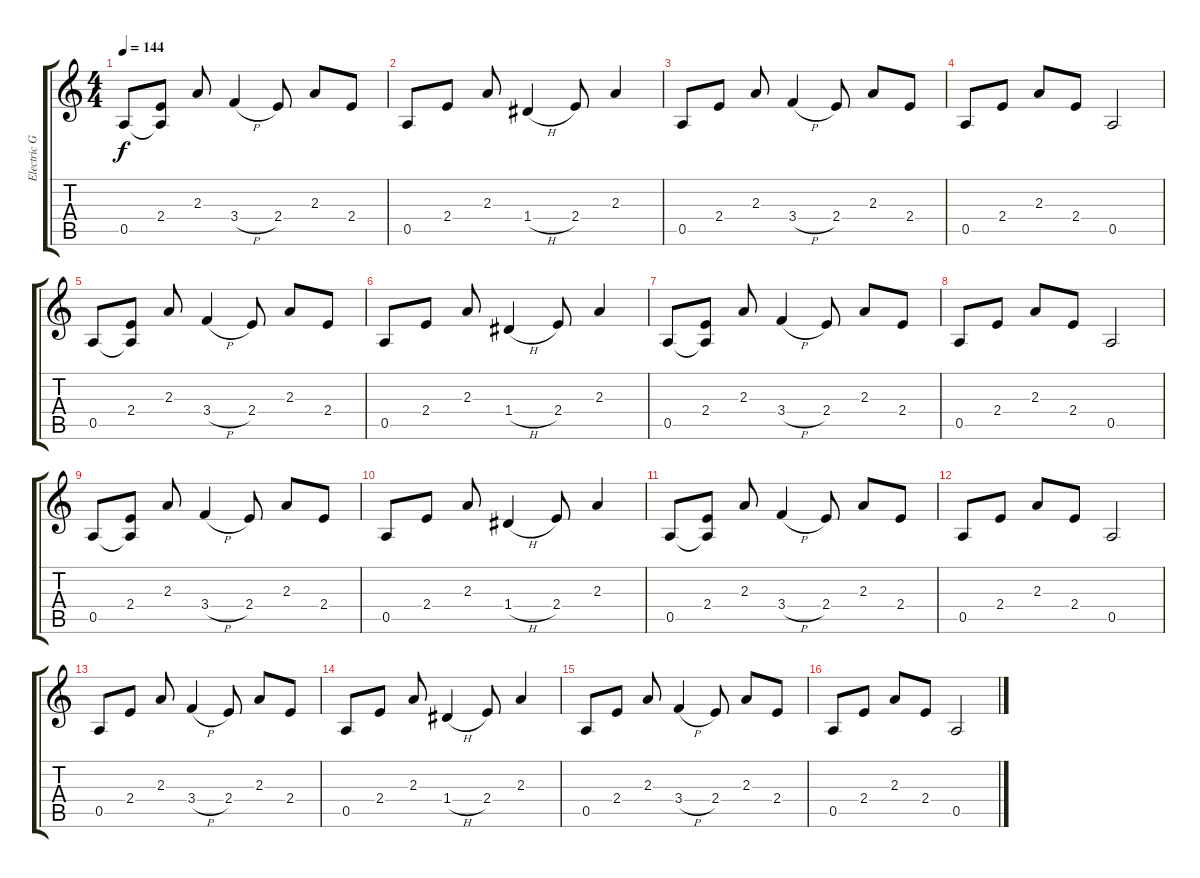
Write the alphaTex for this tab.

\track ("Electric Guitar" "Electric G") {instrument electricguitarclean}
\staff {score tabs}
\tuning (E4 B3 G3 D3 A2 E2) {hide}
\ts (4 4)
\tempo 144
\clef g2
\ks c
0.5.8{dy f instrument electricguitarclean} (2.4 0.5{t}).8 2.3.8 3.4{h}.4 2.4.8 2.3.8 2.4.8 |
0.5.8 2.4.8 2.3.8 1.4{h}.4 2.4.8 2.3.4 |
0.5.8 2.4.8 2.3.8 3.4{h}.4 2.4.8 2.3.8 2.4.8 |
0.5.8 2.4.8 2.3.8 2.4.8 0.5.2 |
0.5.8 (2.4 0.5{t}).8 2.3.8 3.4{h}.4 2.4.8 2.3.8 2.4.8 |
0.5.8 2.4.8 2.3.8 1.4{h}.4 2.4.8 2.3.4 |
0.5.8 (2.4 0.5{t}).8 2.3.8 3.4{h}.4 2.4.8 2.3.8 2.4.8 |
0.5.8 2.4.8 2.3.8 2.4.8 0.5.2 |
0.5.8 (2.4 0.5{t}).8 2.3.8 3.4{h}.4 2.4.8 2.3.8 2.4.8 |
0.5.8 2.4.8 2.3.8 1.4{h}.4 2.4.8 2.3.4 |
0.5.8 (2.4 0.5{t}).8 2.3.8 3.4{h}.4 2.4.8 2.3.8 2.4.8 |
0.5.8 2.4.8 2.3.8 2.4.8 0.5.2 |
0.5.8 2.4.8 2.3.8 3.4{h}.4 2.4.8 2.3.8 2.4.8 |
0.5.8 2.4.8 2.3.8 1.4{h}.4 2.4.8 2.3.4 |
0.5.8 2.4.8 2.3.8 3.4{h}.4 2.4.8 2.3.8 2.4.8 |
0.5.8 2.4.8 2.3.8 2.4.8 0.5.2
